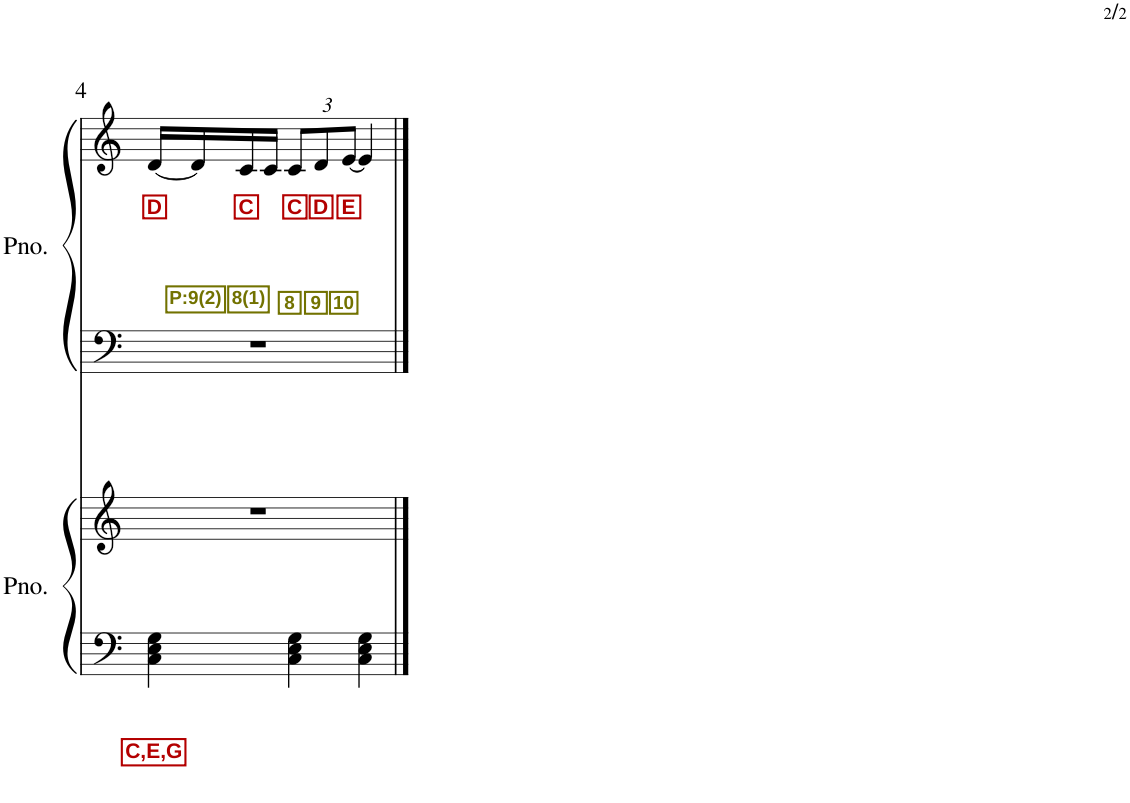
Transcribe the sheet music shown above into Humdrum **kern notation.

**kern	**text	**text	**kern	**kern	**kern	**text	**text	**text
*part2	*part2	*part2	*part2	*part1	*part1	*part1	*part1	*part1
*staff4	*staff4	*staff4	*staff3	*staff2	*staff1	*staff1	*staff1	*staff1
*I"ピアノ	*	*	*	*I"ピアノ	*	*	*	*
!!LO:PB:g=z
*clefF4	*	*	*clefG2	*clefF4	*clefG2	*	*	*
*k[]	*	*	*k[]	*k[]	*k[]	*	*	*
*M3/4	*	*	*M3/4	*M3/4	*M3/4	*	*	*
=4	=4	=4	=4	=4	=4	=4	=4	=4
!	!	!LO:LY:b:color=#B30000	!	!	!	!	!LO:LY:b:color=#B30000	!LO:LY:b:color=#727200
4C\ 4E\ 4G\	.	C,E,G	2.r	2.r	[16d/LL	.	D	P:9(2)
.	.	.	.	.	16d/]	.	.	.
!	!	!	!	!	!	!	!LO:LY:b:color=#B30000	!LO:LY:b:color=#727200
.	.	.	.	.	16c/	.	C	8(1)
.	.	.	.	.	16c/JJ	.	.	.
*	*	*	*	*	*Xbrackettup	*	*	*
!	!	!	!	!	!	!	!LO:LY:b:color=#B30000	!LO:LY:b:color=#727200
4C\ 4E\ 4G\	.	.	.	.	12c/L	.	C	8
!	!	!	!	!	!	!	!LO:LY:b:color=#B30000	!LO:LY:b:color=#727200
.	.	.	.	.	12d/	.	D	9
!	!	!	!	!	!	!	!LO:LY:b:color=#B30000	!LO:LY:b:color=#727200
.	.	.	.	.	[12e/J	.	E	10
4C\ 4E\ 4G\	.	.	.	.	4e/]	.	.	.
==	==	==	==	==	==	==	==	==
*-	*-	*-	*-	*-	*-	*-	*-	*-
